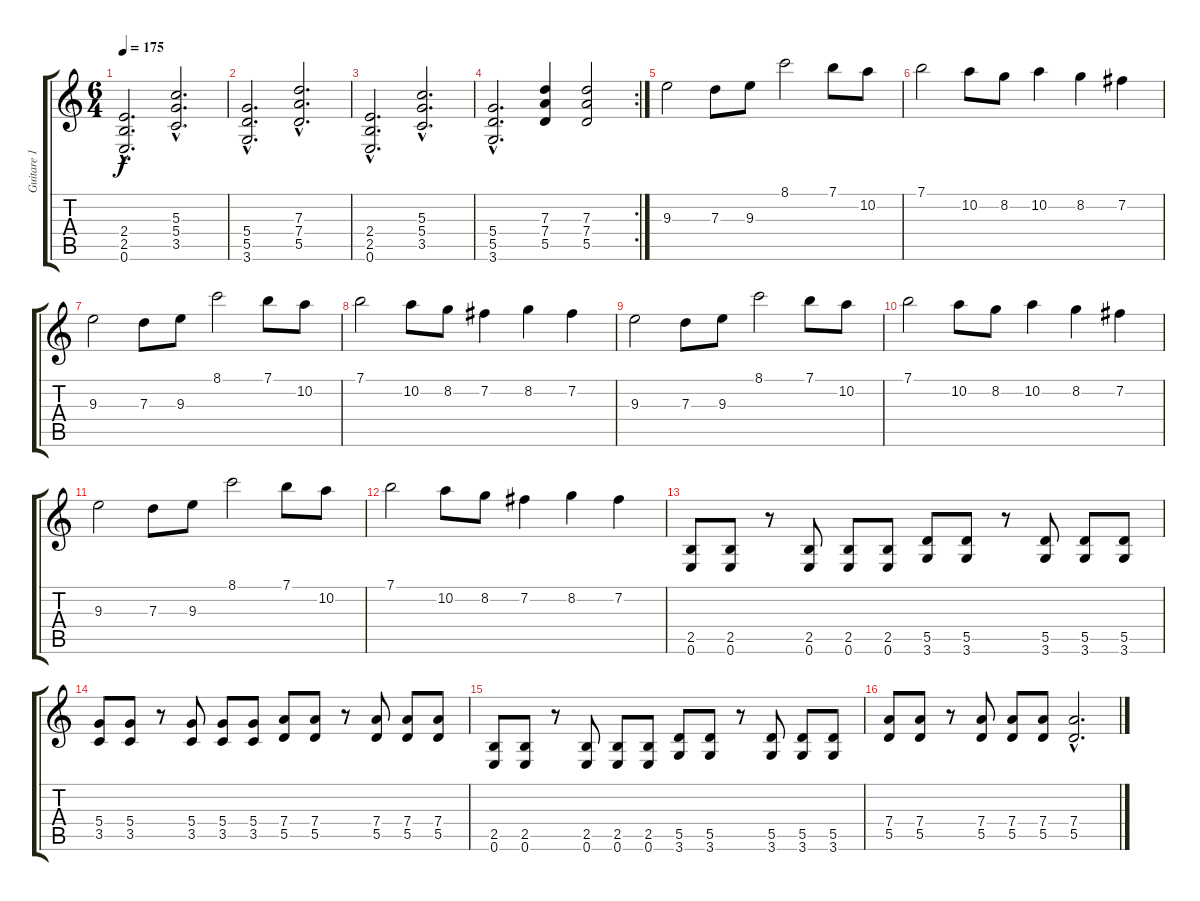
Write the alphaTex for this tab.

\track ("Guitare 1" "Guitare 1") {instrument distortionguitar}
\staff {score tabs}
\tuning (E4 B3 G3 D3 A2 E2) {hide}
\ts (6 4)
\tempo 175
\clef g2
\ks c
(2.4{hac} 2.5{hac} 0.6{hac}).2{d dy f} (5.3{hac} 5.4{hac} 3.5{hac}).2{d} |
(5.4{hac} 5.5{hac} 3.6{hac}).2{d} (7.3{hac} 7.4{hac} 5.5{hac}).2{d} |
(2.4{hac} 2.5{hac} 0.6{hac}).2{d} (5.3{hac} 5.4{hac} 3.5{hac}).2{d} |
\rc 2
(5.4{hac} 5.5{hac} 3.6{hac}).2{d} (7.3 7.4 5.5).4 (7.3 7.4 5.5).2 |
9.3.2{instrument acousticguitarnylon} 7.3.8 9.3.8 8.1.2 7.1.8 10.2.8 |
7.1.2 10.2.8 8.2.8 10.2.4 8.2.4 7.2.4 |
9.3.2 7.3.8 9.3.8 8.1.2 7.1.8 10.2.8 |
7.1.2 10.2.8 8.2.8 7.2.4 8.2.4 7.2.4 |
9.3.2 7.3.8 9.3.8 8.1.2 7.1.8 10.2.8 |
7.1.2 10.2.8 8.2.8 10.2.4 8.2.4 7.2.4 |
9.3.2 7.3.8 9.3.8 8.1.2 7.1.8 10.2.8 |
7.1.2 10.2.8 8.2.8 7.2.4 8.2.4 7.2.4 |
(2.5 0.6).8{instrument distortionguitar} (2.5 0.6).8 r.8 (2.5 0.6).8 (2.5 0.6).8 (2.5 0.6).8 (5.5 3.6).8 (5.5 3.6).8 r.8 (5.5 3.6).8 (5.5 3.6).8 (5.5 3.6).8 |
(5.4 3.5).8 (5.4 3.5).8 r.8 (5.4 3.5).8 (5.4 3.5).8 (5.4 3.5).8 (7.4 5.5).8 (7.4 5.5).8 r.8 (7.4 5.5).8 (7.4 5.5).8 (7.4 5.5).8 |
(2.5 0.6).8 (2.5 0.6).8 r.8 (2.5 0.6).8 (2.5 0.6).8 (2.5 0.6).8 (5.5 3.6).8 (5.5 3.6).8 r.8 (5.5 3.6).8 (5.5 3.6).8 (5.5 3.6).8 |
(7.4 5.5).8 (7.4 5.5).8 r.8 (7.4 5.5).8 (7.4 5.5).8 (7.4 5.5).8 (7.4{hac} 5.5{hac}).2{d}
